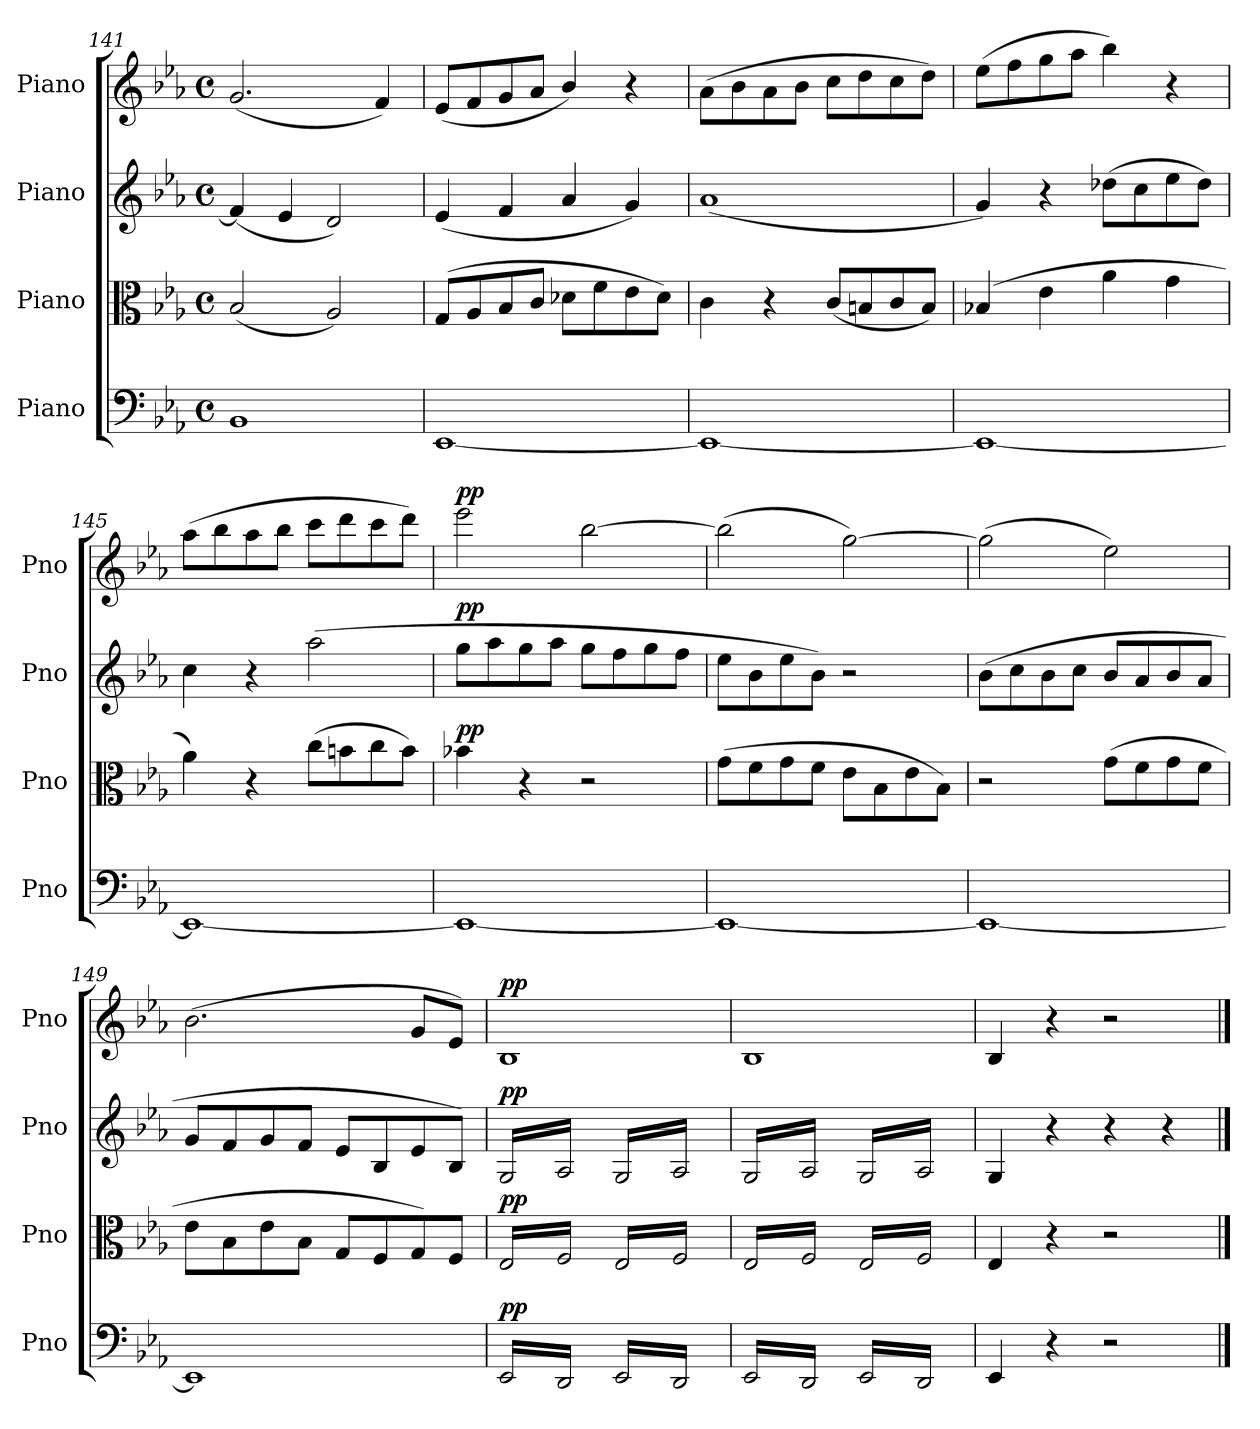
**kern	**dynam	**kern	**dynam	**kern	**dynam	**kern	**dynam
*part4	*part4	*part3	*part3	*part2	*part2	*part1	*part1
*staff4	*staff4	*staff3	*staff3	*staff2	*staff2	*staff1	*staff1
*I"Piano	*	*I"Piano	*	*I"Piano	*	*I"Piano	*
*I'Pno	*	*I'Pno	*	*I'Pno	*	*I'Pno	*
*clefF4	*	*clefC3	*	*clefG2	*	*clefG2	*
*k[b-e-a-]	*	*k[b-e-a-]	*	*k[b-e-a-]	*	*k[b-e-a-]	*
*M4/4	*	*M4/4	*	*M4/4	*	*M4/4	*
*met(c)	*	*met(c)	*	*met(c)	*	*met(c)	*
=141	=141	=141	=141	=141	=141	=141	=141
1BB-	.	(2B-/	.	(4f/]	.	(2.g/	.
.	.	.	.	4e-/	.	.	.
.	.	2A-/)	.	2d/)	.	.	.
.	.	.	.	.	.	4f/)	.
=142	=142	=142	=142	=142	=142	=142	=142
[1EE-	.	(8G/L	.	(4e-/	.	(8e-/L	.
.	.	8A-/	.	.	.	8f/	.
.	.	8B-/	.	4f/	.	8g/	.
.	.	8c/J	.	.	.	8a-/J	.
.	.	8d-X\L	.	4a-/	.	4b-/)	.
.	.	8f\	.	.	.	.	.
.	.	8e-\	.	4g/)	.	4r	.
.	.	8d-\J)	.	.	.	.	.
!!LO:PB:g=z
=143	=143	=143	=143	=143	=143	=143	=143
1EE-_	.	4c\	.	(1a-	.	(8a-\L	.
.	.	.	.	.	.	8b-\	.
.	.	4r	.	.	.	8a-\	.
.	.	.	.	.	.	8b-\J	.
.	.	(8c/L	.	.	.	8cc\L	.
.	.	8Bn/	.	.	.	8dd\	.
.	.	8c/	.	.	.	8cc\	.
.	.	8B/J)	.	.	.	8dd\J)	.
=144	=144	=144	=144	=144	=144	=144	=144
1EE-_	.	(4B-X/	.	4g/)	.	(8ee-\L	.
.	.	.	.	.	.	8ff\	.
.	.	4e-\	.	4r	.	8gg\	.
.	.	.	.	.	.	8aa-\J	.
.	.	4a-\	.	(8dd-X\L	.	4bb-\)	.
.	.	.	.	8cc\	.	.	.
.	.	4g\	.	8ee-\	.	4r	.
.	.	.	.	8dd-\J)	.	.	.
=145	=145	=145	=145	=145	=145	=145	=145
1EE-_	.	4a-\)	.	4cc\	.	(8aa-\L	.
.	.	.	.	.	.	8bb-\	.
.	.	4r	.	4r	.	8aa-\	.
.	.	.	.	.	.	8bb-\J	.
.	.	(8cc\L	.	(2aa-\	.	8ccc\L	.
.	.	8bn\	.	.	.	8ddd\	.
.	.	8cc\	.	.	.	8ccc\	.
.	.	8b\J)	.	.	.	8ddd\J)	.
=146	=146	=146	=146	=146	=146	=146	=146
!	!	!	!LO:DY:a	!	!LO:DY:a	!	!LO:DY:a
1EE-_	.	4b-X\	pp	8gg\L	pp	2eee-\	pp
.	.	.	.	8aa-\	.	.	.
.	.	4r	.	8gg\	.	.	.
.	.	.	.	8aa-\J	.	.	.
.	.	2r	.	8gg\L	.	[2bb-\	.
.	.	.	.	8ff\	.	.	.
.	.	.	.	8gg\	.	.	.
.	.	.	.	8ff\J	.	.	.
=147	=147	=147	=147	=147	=147	=147	=147
1EE-_	.	(8g\L	.	8ee-\L	.	(2bb-\]	.
.	.	8f\	.	8b-\	.	.	.
.	.	8g\	.	8ee-\	.	.	.
.	.	8f\J	.	8b-\J)	.	.	.
.	.	8e-\L	.	2r	.	[2gg\)	.
.	.	8B-\	.	.	.	.	.
.	.	8e-\	.	.	.	.	.
.	.	8B-\J)	.	.	.	.	.
=148	=148	=148	=148	=148	=148	=148	=148
1EE-_	.	2r	.	(8b-\L	.	(2gg\]	.
.	.	.	.	8cc\	.	.	.
.	.	.	.	8b-\	.	.	.
.	.	.	.	8cc\J	.	.	.
.	.	(8g\L	.	8b-/L	.	2ee-\)	.
.	.	8f\	.	8a-/	.	.	.
.	.	8g\	.	8b-/	.	.	.
.	.	8f\J	.	8a-/J	.	.	.
=149	=149	=149	=149	=149	=149	=149	=149
1EE-]	.	8e-\L	.	8g/L	.	(2.b-\	.
.	.	8B-\	.	8f/	.	.	.
.	.	8e-\	.	8g/	.	.	.
.	.	8B-\J	.	8f/J	.	.	.
.	.	8G/L	.	8e-/L	.	.	.
.	.	8F/	.	8B-/	.	.	.
.	.	8G/)	.	8e-/	.	8g/L	.
.	.	8F/J	.	8B-/J)	.	8e-/J)	.
=150	=150	=150	=150	=150	=150	=150	=150
!	!LO:DY:a	!	!LO:DY:a	!	!LO:DY:a	!	!LO:DY:a
*tremolo	*	*	*	*	*	*	*
*	*	*tremolo	*	*	*	*	*
*	*	*	*	*tremolo	*	*	*
(16EE-/LL	pp	(16E-/LL	pp	(16G/LL	pp	1B-	pp
16DD/	.	16F/	.	16A-/	.	.	.
16EE-/	.	16E-/	.	16G/	.	.	.
16DD/	.	16F/	.	16A-/	.	.	.
16EE-/	.	16E-/	.	16G/	.	.	.
16DD/	.	16F/	.	16A-/	.	.	.
16EE-/	.	16E-/	.	16G/	.	.	.
16DD/JJ	.	16F/JJ	.	16A-/JJ	.	.	.
16EE-/LL	.	16E-/LL	.	16G/LL	.	.	.
16DD/	.	16F/	.	16A-/	.	.	.
16EE-/	.	16E-/	.	16G/	.	.	.
16DD/	.	16F/	.	16A-/	.	.	.
16EE-/	.	16E-/	.	16G/	.	.	.
16DD/	.	16F/	.	16A-/	.	.	.
16EE-/	.	16E-/	.	16G/	.	.	.
16DD/JJ	.	16F/JJ	.	16A-/JJ	.	.	.
=151	=151	=151	=151	=151	=151	=151	=151
16EE-/LL	.	16E-/LL	.	16G/LL	.	1B-	.
16DD/	.	16F/	.	16A-/	.	.	.
16EE-/	.	16E-/	.	16G/	.	.	.
16DD/	.	16F/	.	16A-/	.	.	.
16EE-/	.	16E-/	.	16G/	.	.	.
16DD/	.	16F/	.	16A-/	.	.	.
16EE-/	.	16E-/	.	16G/	.	.	.
16DD/JJ	.	16F/JJ	.	16A-/JJ	.	.	.
16EE-/LL	.	16E-/LL	.	16G/LL	.	.	.
16DD/)	.	16F/)	.	16A-/)	.	.	.
16EE-/	.	16E-/	.	16G/	.	.	.
16DD/)	.	16F/)	.	16A-/)	.	.	.
16EE-/	.	16E-/	.	16G/	.	.	.
16DD/)	.	16F/)	.	16A-/)	.	.	.
16EE-/	.	16E-/	.	16G/	.	.	.
16DD/)JJ	.	16F/)JJ	.	16A-/)JJ	.	.	.
*	*	*	*	*Xtremolo	*	*	*
*	*	*Xtremolo	*	*	*	*	*
*Xtremolo	*	*	*	*	*	*	*
=152	=152	=152	=152	=152	=152	=152	=152
4EE-/	.	4E-/	.	4G/	.	4B-/	.
.	.	.	.	.	.	.	.
.	.	.	.	.	.	.	.
.	.	.	.	.	.	.	.
4r	.	4r	.	4r	.	4r	.
2r	.	2r	.	4r	.	2r	.
.	.	.	.	4r	.	.	.
==	==	==	==	==	==	==	==
*-	*-	*-	*-	*-	*-	*-	*-
